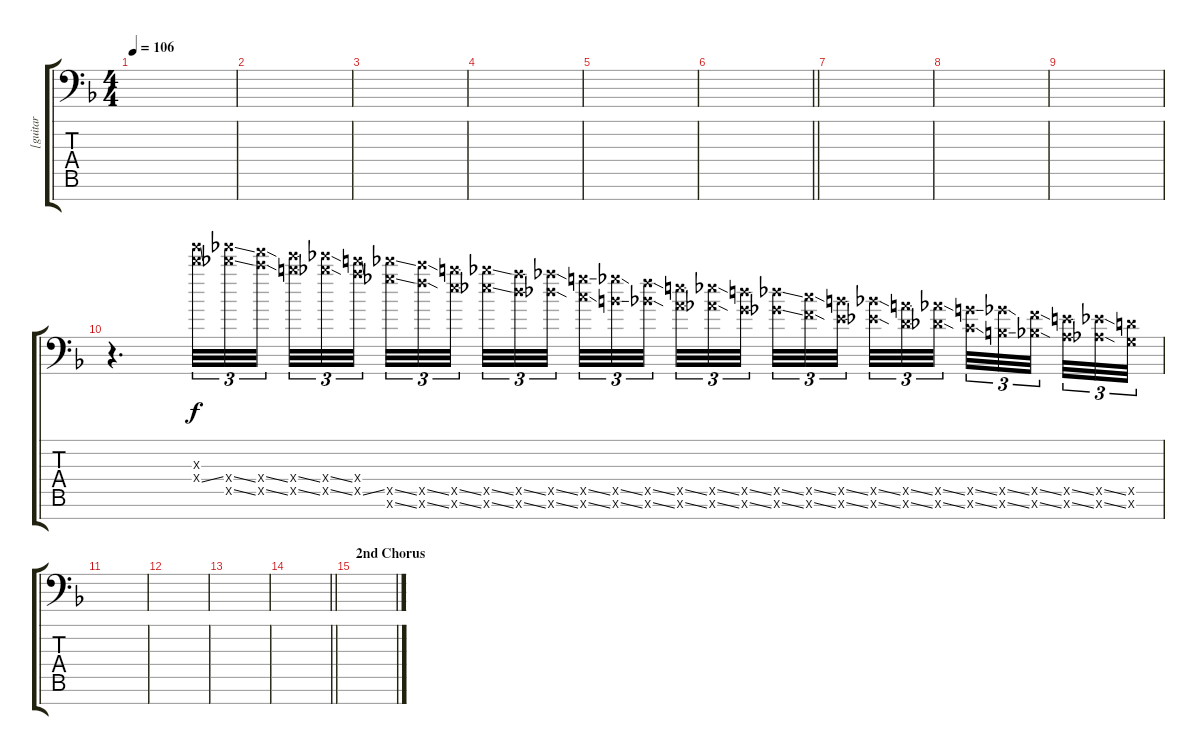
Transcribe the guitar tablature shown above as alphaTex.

\track ("  [guitar delay effect]" "  [guitar ") {instrument overdrivenguitar}
\staff {score tabs}
\tuning (D4 A3 F3 C3 G2 C2 A1) {hide}
\ts (4 4)
\tempo 106
\clef f4
\ks dminor
|
|
|
|
|
\barLineRight lightlight
|
|
|
|
r.4{d instrument distortionguitar} (26.3{x} 26.4{ss x}).32{tu (3 2) dy f} (30.4{ss x} 30.5{ss x}).32{tu (3 2)} (29.4{ss x} 29.5{ss x}).32{tu (3 2) beam splitsecondary} (28.4{ss x} 28.5{ss x}).32{tu (3 2)} (27.4{ss x} 27.5{ss x}).32{tu (3 2)} (26.4{x} 26.5{ss x}).32{tu (3 2)} (30.5{ss x} 30.6{ss x}).32{tu (3 2)} (29.5{ss x} 29.6{ss x}).32{tu (3 2)} (28.5{ss x} 28.6{ss x}).32{tu (3 2) beam splitsecondary} (27.5{ss x} 27.6{ss x}).32{tu (3 2)} (26.5{ss x} 26.6{ss x}).32{tu (3 2)} (25.5{ss x} 25.6{ss x}).32{tu (3 2) beam splitsecondary} (24.5{ss x} 24.6{ss x}).32{tu (3 2)} (23.5{ss x} 23.6{ss x}).32{tu (3 2)} (22.5{ss x} 22.6{ss x}).32{tu (3 2) beam splitsecondary} (21.5{ss x} 21.6{ss x}).32{tu (3 2)} (20.5{ss x} 20.6{ss x}).32{tu (3 2)} (19.5{ss x} 19.6{ss x}).32{tu (3 2)} (18.5{ss x} 18.6{ss x}).32{tu (3 2)} (17.5{ss x} 17.6{ss x}).32{tu (3 2)} (16.5{ss x} 16.6{ss x}).32{tu (3 2) beam splitsecondary} (15.5{ss x} 15.6{ss x}).32{tu (3 2)} (14.5{ss x} 14.6{ss x}).32{tu (3 2)} (13.5{ss x} 13.6{ss x}).32{tu (3 2) beam splitsecondary} (12.5{ss x} 12.6{ss x}).32{tu (3 2)} (11.5{ss x} 11.6{ss x}).32{tu (3 2)} (10.5{ss x} 10.6{ss x}).32{tu (3 2) beam splitsecondary} (9.5{ss x} 9.6{ss x}).32{tu (3 2)} (8.5{ss x} 8.6{ss x}).32{tu (3 2)} (7.5{x} 7.6{x}).32{tu (3 2)} |
|
|
|
\barLineRight lightlight
|
\section ("" "2nd Chorus")
